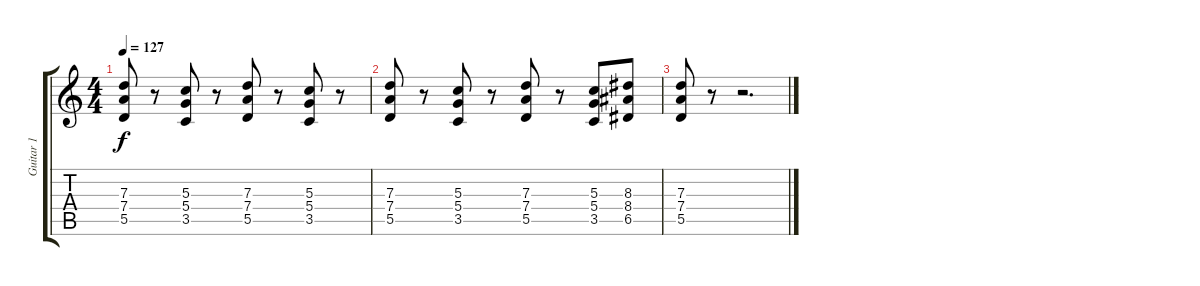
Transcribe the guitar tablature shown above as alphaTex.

\track ("Guitar 1" "Guitar 1") {instrument distortionguitar}
\staff {score tabs}
\tuning (E4 B3 G3 D3 A2 D2) {hide}
\ts (4 4)
\tempo 127
\clef g2
\ks c
(7.3 7.4 5.5).8{dy f} r.8 (5.3 5.4 3.5).8 r.8 (7.3 7.4 5.5).8 r.8 (5.3 5.4 3.5).8 r.8 |
(7.3 7.4 5.5).8 r.8 (5.3 5.4 3.5).8 r.8 (7.3 7.4 5.5).8 r.8 (5.3 5.4 3.5).8 (8.3 8.4 6.5).8 |
(7.3 7.4 5.5).8 r.8 r.2{d}
